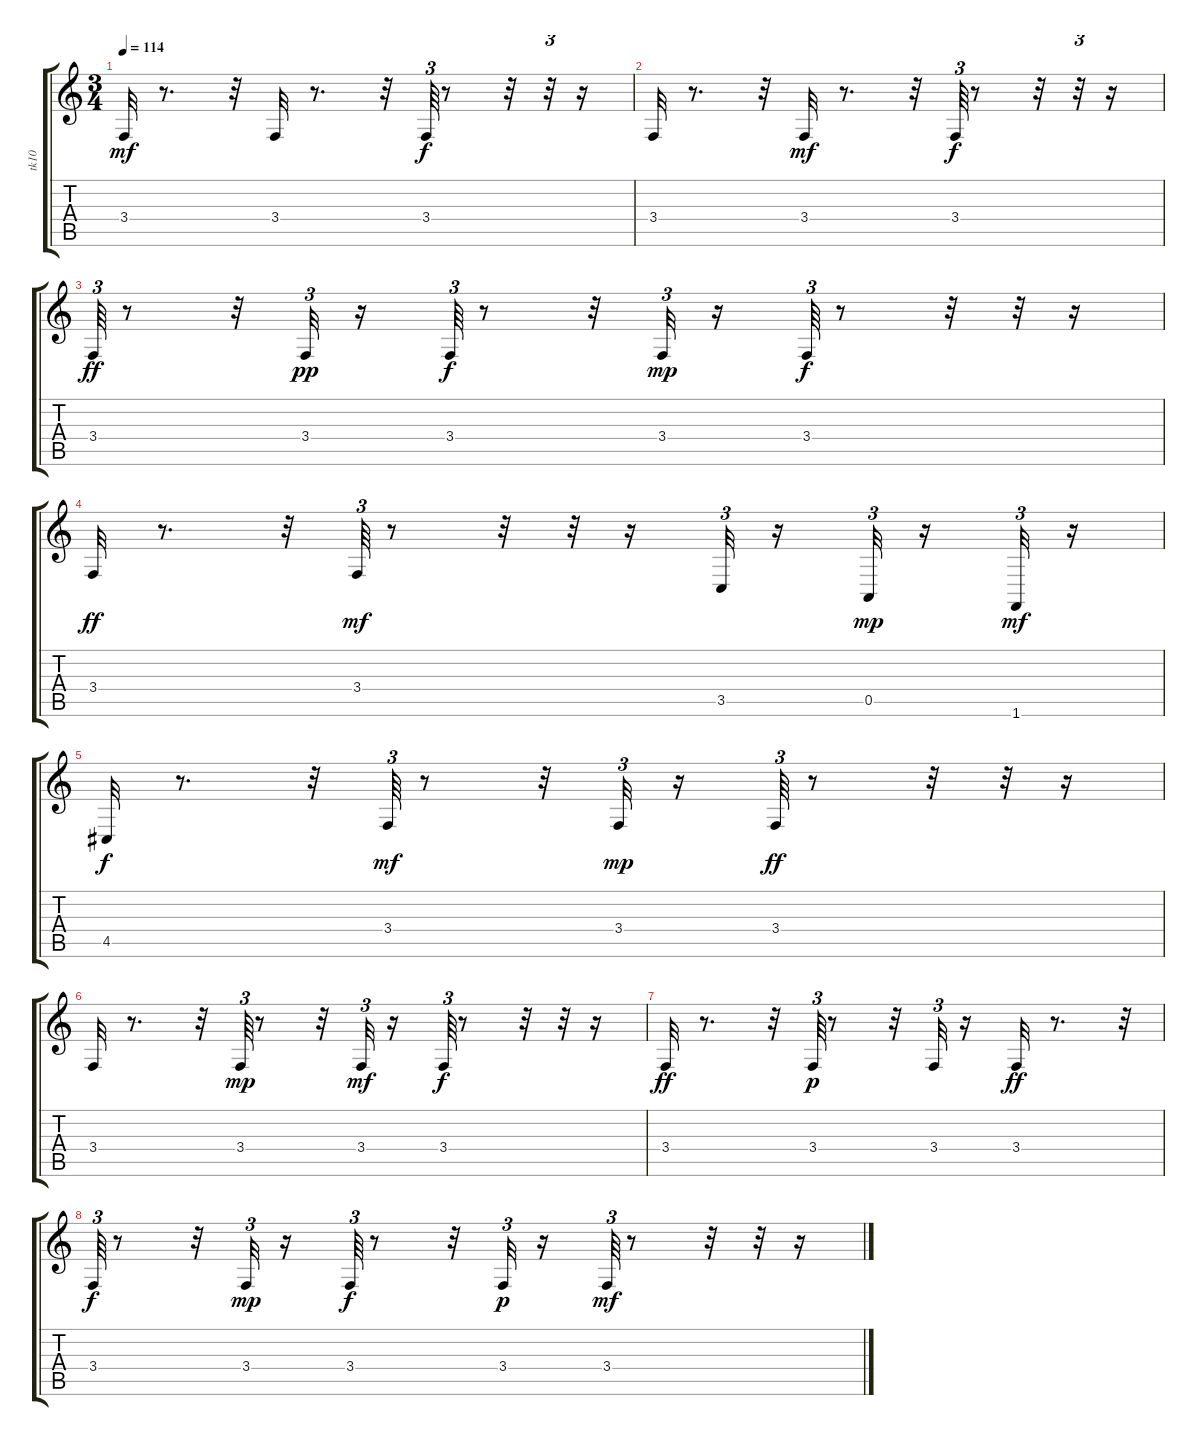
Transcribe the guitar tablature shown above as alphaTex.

\track ("tk10" "tk10") {instrument acousticgrandpiano}
\staff {score tabs}
\tuning (E4 B3 G3 D3 A2 E2) {hide}
\ts (3 4)
\tempo 114
\clef g2
\ks c
3.4.32{dy mf} r.8{d} r.32 3.4.32 r.8{d} r.32 3.4.64{tu (3 2) dy f} r.8 r.32 r.32{tu (3 2)} r.16 |
3.4.32 r.8{d} r.32 3.4.32{dy mf} r.8{d} r.32 3.4.64{tu (3 2) dy f} r.8 r.32 r.32{tu (3 2)} r.16 |
3.4.64{tu (3 2) dy ff} r.8 r.32 3.4.32{tu (3 2) dy pp} r.16 3.4.64{tu (3 2) dy f} r.8 r.32 3.4.32{tu (3 2) dy mp} r.16 3.4.64{tu (3 2) dy f} r.8 r.32 r.32{tu (3 2)} r.16 |
3.4.32{dy ff} r.8{d} r.32 3.4.64{tu (3 2) dy mf} r.8 r.32 r.32{tu (3 2)} r.16 3.5.32{tu (3 2)} r.16 0.5.32{tu (3 2) dy mp} r.16 1.6.32{tu (3 2) dy mf} r.16 |
4.5.32{dy f} r.8{d} r.32 3.4.64{tu (3 2) dy mf} r.8 r.32 3.4.32{tu (3 2) dy mp} r.16 3.4.64{tu (3 2) dy ff} r.8 r.32 r.32{tu (3 2)} r.16 |
3.4.32 r.8{d} r.32 3.4.64{tu (3 2) dy mp} r.8 r.32 3.4.32{tu (3 2) dy mf} r.16 3.4.64{tu (3 2) dy f} r.8 r.32 r.32{tu (3 2)} r.16 |
3.4.32{dy ff} r.8{d} r.32 3.4.64{tu (3 2) dy p} r.8 r.32 3.4.32{tu (3 2)} r.16 3.4.32{dy ff} r.8{d} r.32 |
3.4.64{tu (3 2) dy f} r.8 r.32 3.4.32{tu (3 2) dy mp} r.16 3.4.64{tu (3 2) dy f} r.8 r.32 3.4.32{tu (3 2) dy p} r.16 3.4.64{tu (3 2) dy mf} r.8 r.32 r.32{tu (3 2)} r.16
